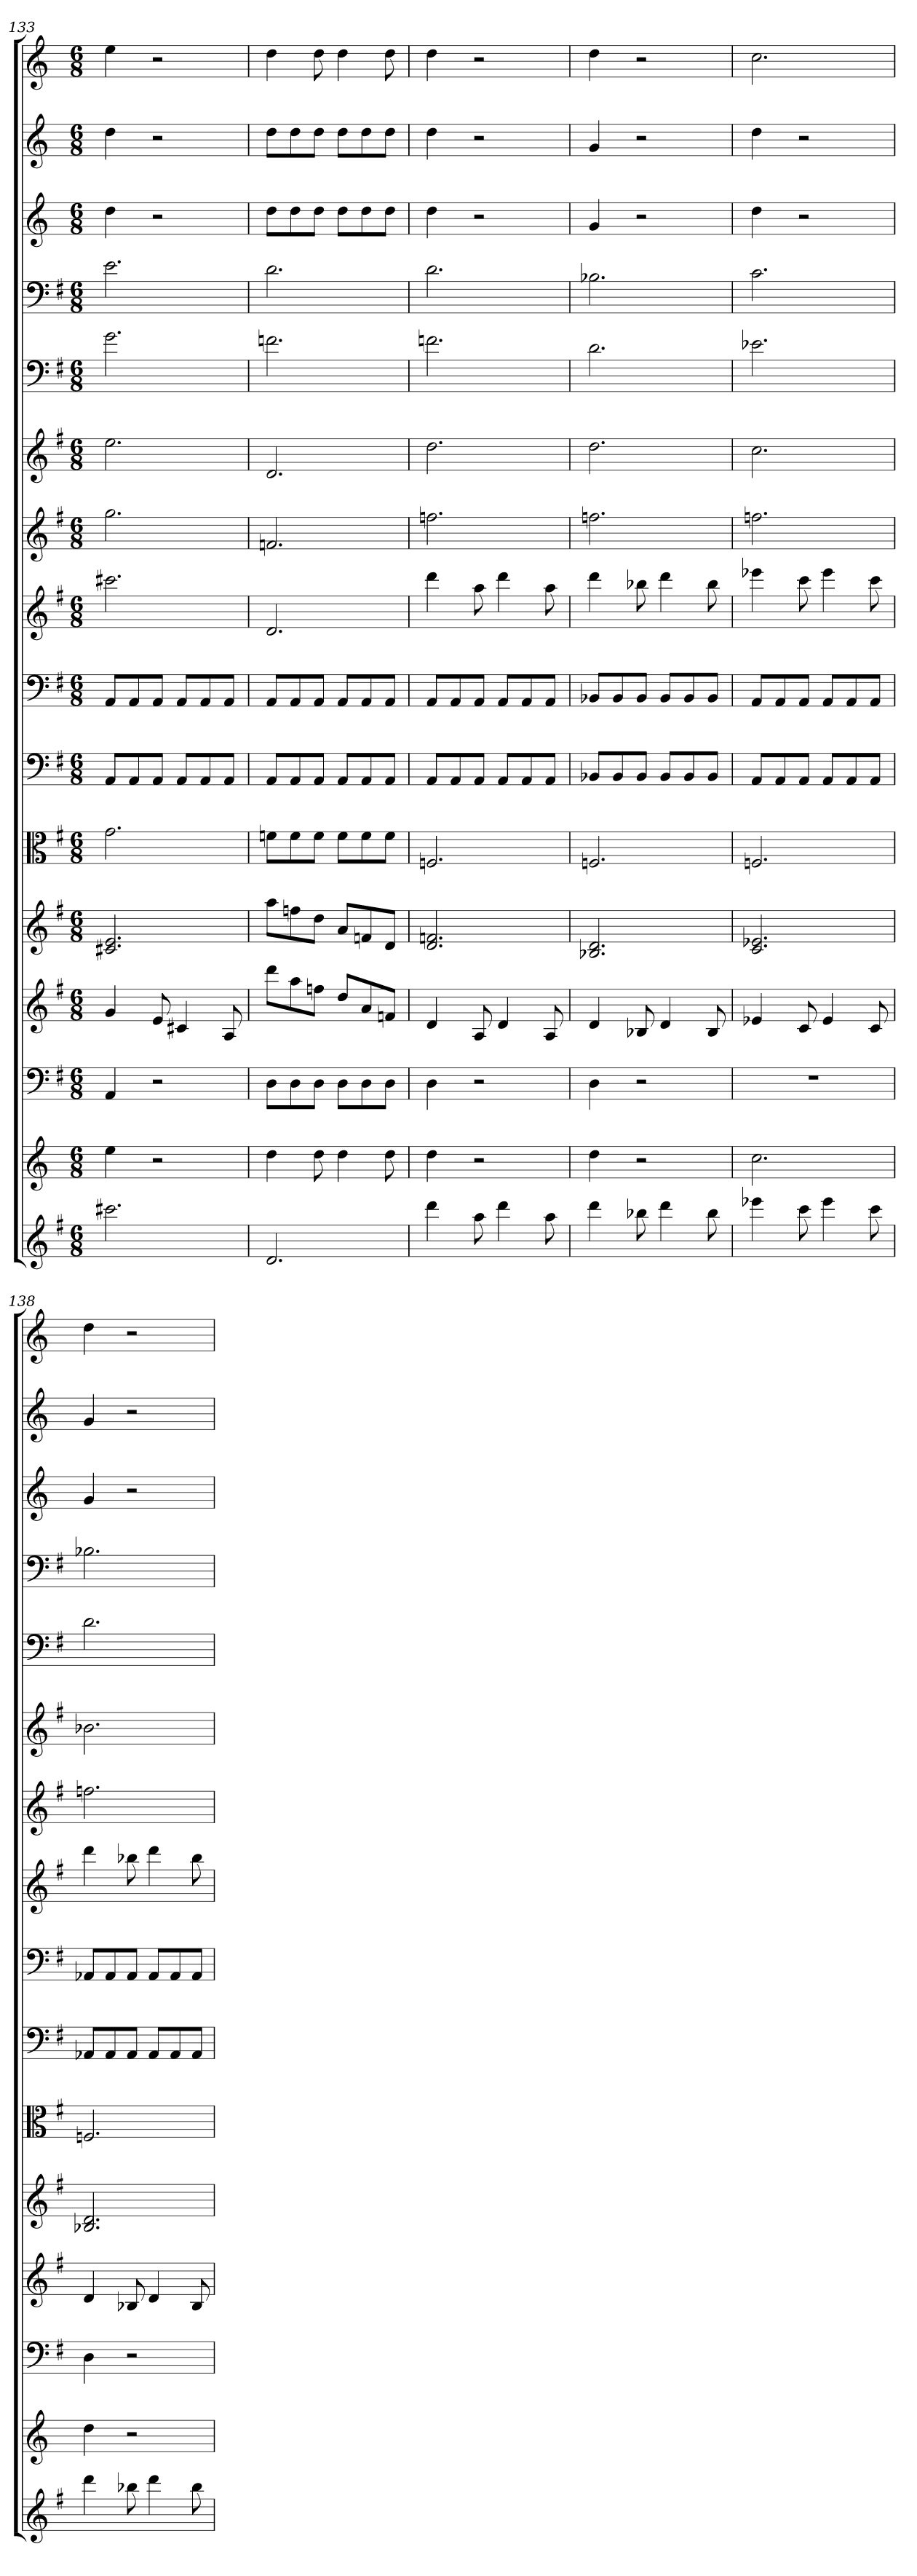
**kern	**kern	**kern	**kern	**kern	**kern	**kern	**kern	**kern	**kern	**kern	**kern	**kern	**kern	**kern	**kern
*part16	*part15	*part14	*part13	*part12	*part11	*part10	*part9	*part8	*part7	*part6	*part5	*part4	*part3	*part2	*part1
*staff16	*staff15	*staff14	*staff13	*staff12	*staff11	*staff10	*staff9	*staff8	*staff7	*staff6	*staff5	*staff4	*staff3	*staff2	*staff1
*	*	*clefF4	*	*	*clefC3	*clefF4	*clefF4	*	*	*	*clefF4	*clefF4	*	*	*
*k[f#]	*k[]	*k[f#]	*k[f#]	*k[f#]	*k[f#]	*k[f#]	*k[f#]	*k[f#]	*k[f#]	*k[f#]	*k[f#]	*k[f#]	*k[]	*k[]	*k[]
*M6/8	*M6/8	*M6/8	*M6/8	*M6/8	*M6/8	*M6/8	*M6/8	*M6/8	*M6/8	*M6/8	*M6/8	*M6/8	*M6/8	*M6/8	*M6/8
=133	=133	=133	=133	=133	=133	=133	=133	=133	=133	=133	=133	=133	=133	=133	=133
2.ccc#X	4ee	4AA	4g	2.c#X 2.e	2.g	8AA/L	8AA/L	2.ccc#X	2.gg	2.ee	2.g	2.e	4dd	4dd	4ee
.	.	.	.	.	.	8AA/	8AA/	.	.	.	.	.	.	.	.
.	2r	2r	8e	.	.	8AA/J	8AA/J	.	.	.	.	.	2r	2r	2r
.	.	.	4c#X	.	.	8AA/L	8AA/L	.	.	.	.	.	.	.	.
.	.	.	.	.	.	8AA/	8AA/	.	.	.	.	.	.	.	.
.	.	.	8A	.	.	8AA/J	8AA/J	.	.	.	.	.	.	.	.
=134	=134	=134	=134	=134	=134	=134	=134	=134	=134	=134	=134	=134	=134	=134	=134
2.d	4dd	8D\L	8dddL	8aaL	8fn\L	8AA/L	8AA/L	2.d	2.fn	2.d	2.fn	2.d	8ddL	8ddL	4dd
.	.	8D\	8aa	8ffn	8f\	8AA/	8AA/	.	.	.	.	.	8dd	8dd	.
.	8dd	8D\J	8ffnJ	8ddJ	8f\J	8AA/J	8AA/J	.	.	.	.	.	8ddJ	8ddJ	8dd
.	4dd	8D\L	8ddL	8aL	8f\L	8AA/L	8AA/L	.	.	.	.	.	8ddL	8ddL	4dd
.	.	8D\	8a	8fn	8f\	8AA/	8AA/	.	.	.	.	.	8dd	8dd	.
.	8dd	8D\J	8fnJ	8dJ	8f\J	8AA/J	8AA/J	.	.	.	.	.	8ddJ	8ddJ	8dd
=135	=135	=135	=135	=135	=135	=135	=135	=135	=135	=135	=135	=135	=135	=135	=135
4ddd	4dd	4D	4d	2.d 2.fn	2.Fn	8AA/L	8AA/L	4ddd	2.ffn	2.dd	2.fn	2.d	4dd	4dd	4dd
.	.	.	.	.	.	8AA/	8AA/	.	.	.	.	.	.	.	.
8aa	2r	2r	8A	.	.	8AA/J	8AA/J	8aa	.	.	.	.	2r	2r	2r
4ddd	.	.	4d	.	.	8AA/L	8AA/L	4ddd	.	.	.	.	.	.	.
.	.	.	.	.	.	8AA/	8AA/	.	.	.	.	.	.	.	.
8aa	.	.	8A	.	.	8AA/J	8AA/J	8aa	.	.	.	.	.	.	.
=136	=136	=136	=136	=136	=136	=136	=136	=136	=136	=136	=136	=136	=136	=136	=136
4ddd	4dd	4D	4d	2.B-X 2.d	2.Fn	8BB-X/L	8BB-X/L	4ddd	2.ffn	2.dd	2.d	2.B-X	4g	4g	4dd
.	.	.	.	.	.	8BB-/	8BB-/	.	.	.	.	.	.	.	.
8bb-X	2r	2r	8B-X	.	.	8BB-/J	8BB-/J	8bb-X	.	.	.	.	2r	2r	2r
4ddd	.	.	4d	.	.	8BB-/L	8BB-/L	4ddd	.	.	.	.	.	.	.
.	.	.	.	.	.	8BB-/	8BB-/	.	.	.	.	.	.	.	.
8bb-	.	.	8B-	.	.	8BB-/J	8BB-/J	8bb-	.	.	.	.	.	.	.
=137	=137	=137	=137	=137	=137	=137	=137	=137	=137	=137	=137	=137	=137	=137	=137
4eee-X	2.cc	2.r	4e-X	2.c 2.e-X	2.Fn	8AA/L	8AA/L	4eee-X	2.ffn	2.cc	2.e-X	2.c	4dd	4dd	2.cc
.	.	.	.	.	.	8AA/	8AA/	.	.	.	.	.	.	.	.
8ccc	.	.	8c	.	.	8AA/J	8AA/J	8ccc	.	.	.	.	2r	2r	.
4eee-	.	.	4e-	.	.	8AA/L	8AA/L	4eee-	.	.	.	.	.	.	.
.	.	.	.	.	.	8AA/	8AA/	.	.	.	.	.	.	.	.
8ccc	.	.	8c	.	.	8AA/J	8AA/J	8ccc	.	.	.	.	.	.	.
=138	=138	=138	=138	=138	=138	=138	=138	=138	=138	=138	=138	=138	=138	=138	=138
4ddd	4dd	4D	4d	2.B-X 2.d	2.Fn	8AA-X/L	8AA-X/L	4ddd	2.ffn	2.b-X	2.d	2.B-X	4g	4g	4dd
.	.	.	.	.	.	8AA-/	8AA-/	.	.	.	.	.	.	.	.
8bb-X	2r	2r	8B-X	.	.	8AA-/J	8AA-/J	8bb-X	.	.	.	.	2r	2r	2r
4ddd	.	.	4d	.	.	8AA-/L	8AA-/L	4ddd	.	.	.	.	.	.	.
.	.	.	.	.	.	8AA-/	8AA-/	.	.	.	.	.	.	.	.
8bb-	.	.	8B-	.	.	8AA-/J	8AA-/J	8bb-	.	.	.	.	.	.	.
=	=	=	=	=	=	=	=	=	=	=	=	=	=	=	=
*-	*-	*-	*-	*-	*-	*-	*-	*-	*-	*-	*-	*-	*-	*-	*-
